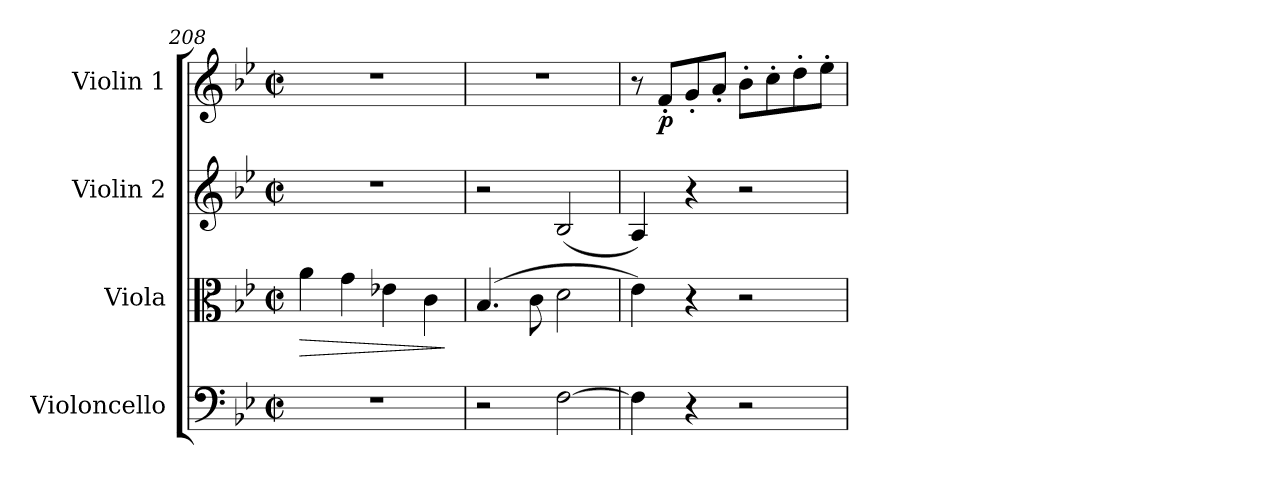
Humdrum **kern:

**kern	**kern	**dynam	**kern	**kern	**dynam
*part4	*part3	*part3	*part2	*part1	*part1
*staff4	*staff3	*staff3	*staff2	*staff1	*staff1
*I"Violoncello	*I"Viola	*	*I"Violin 2	*I"Violin 1	*
*I'Vc	*I'Vla	*	*I'Vln	*I'Vln	*
!!LO:LB:g=z
*clefF4	*clefC3	*	*clefG2	*clefG2	*
*k[b-e-]	*k[b-e-]	*	*k[b-e-]	*k[b-e-]	*
*M2/2	*M2/2	*	*M2/2	*M2/2	*
*met(c|)	*met(c|)	*	*met(c|)	*met(c|)	*
=208	=208	=208	=208	=208	=208
!	!	!LO:HP:b	!	!	!
1r	4a\	>	1r	1r	.
.	4g\	.	.	.	.
.	4e-X\	.	.	.	.
.	4c\	.	.	.	.
.	.	]	.	.	.
!!LO:PB:g=z
=209	=209	=209	=209	=209	=209
2r	(4.B-/	.	2r	1r	.
.	8c\	.	.	.	.
[>2F\	2d\	.	(<2B-/	.	.
=210	=210	=210	=210	=210	=210
4F\]	4e-\)	.	4A/)	8r	.
!	!	!	!	!	!LO:DY:b
.	.	.	.	8f'/L	p
4r	4r	.	4r	8g'/	.
.	.	.	.	8a'/J	.
2r	2r	.	2r	8b-'\L	.
.	.	.	.	8cc'\	.
.	.	.	.	8dd'\	.
.	.	.	.	8ee-'\J	.
=	=	=	=	=	=
*-	*-	*-	*-	*-	*-
